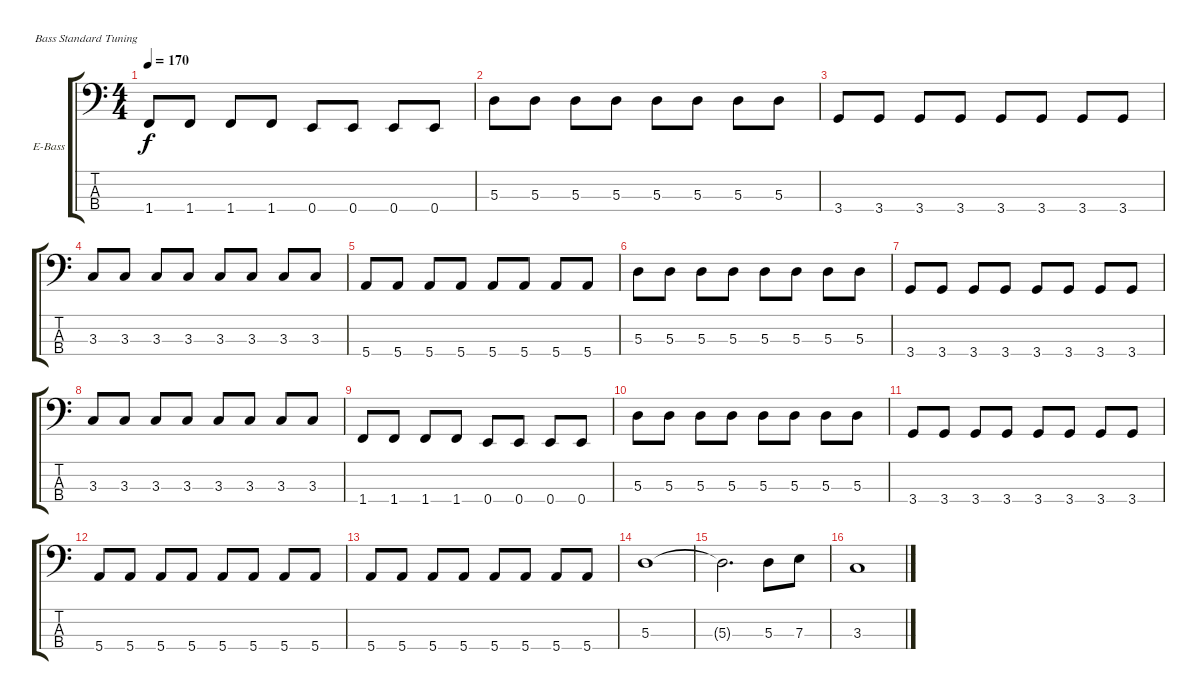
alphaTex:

\defaultSystemsLayout 4
\bracketExtendMode groupsimilarinstruments
\firstSystemTrackNameOrientation horizontal
\otherSystemsTrackNameOrientation horizontal
\track ("Electric Bass" "E-Bass") {instrument electricbassfinger}
\staff {score tabs}
\tuning (G2 D2 A1 E1)
\ts (4 4)
\tempo 170
\clef f4
\scale
0.333333
\ks c
1.4.8{dy f} 1.4.8 1.4.8 1.4.8 0.4.8 0.4.8 0.4.8 0.4.8 |
\scale
0.333333 5.3.8 5.3.8 5.3.8 5.3.8 5.3.8 5.3.8 5.3.8 5.3.8 |
\scale
0.333333 3.4.8 3.4.8 3.4.8 3.4.8 3.4.8 3.4.8 3.4.8 3.4.8 |
\scale
0.333333 3.3.8 3.3.8 3.3.8 3.3.8 3.3.8 3.3.8 3.3.8 3.3.8 |
\scale
0.333333 5.4.8 5.4.8 5.4.8 5.4.8 5.4.8 5.4.8 5.4.8 5.4.8 |
\scale
0.333333 5.3.8 5.3.8 5.3.8 5.3.8 5.3.8 5.3.8 5.3.8 5.3.8 |
\scale
0.333333 3.4.8 3.4.8 3.4.8 3.4.8 3.4.8 3.4.8 3.4.8 3.4.8 |
\scale
0.333333 3.3.8 3.3.8 3.3.8 3.3.8 3.3.8 3.3.8 3.3.8 3.3.8 |
\scale
0.333333 1.4.8 1.4.8 1.4.8 1.4.8 0.4.8 0.4.8 0.4.8 0.4.8 |
\scale
0.333333 5.3.8 5.3.8 5.3.8 5.3.8 5.3.8 5.3.8 5.3.8 5.3.8 |
\scale
0.333333 3.4.8 3.4.8 3.4.8 3.4.8 3.4.8 3.4.8 3.4.8 3.4.8 |
\scale
0.333333 5.4.8 5.4.8 5.4.8 5.4.8 5.4.8 5.4.8 5.4.8 5.4.8 |
\scale
0.333333 5.4.8 5.4.8 5.4.8 5.4.8 5.4.8 5.4.8 5.4.8 5.4.8 |
\scale
0.333333 5.3.1 |
\scale
0.333333 5.3{t}.2{d} 5.3.8 7.3.8 |
\scale
0.333333 3.3.1
